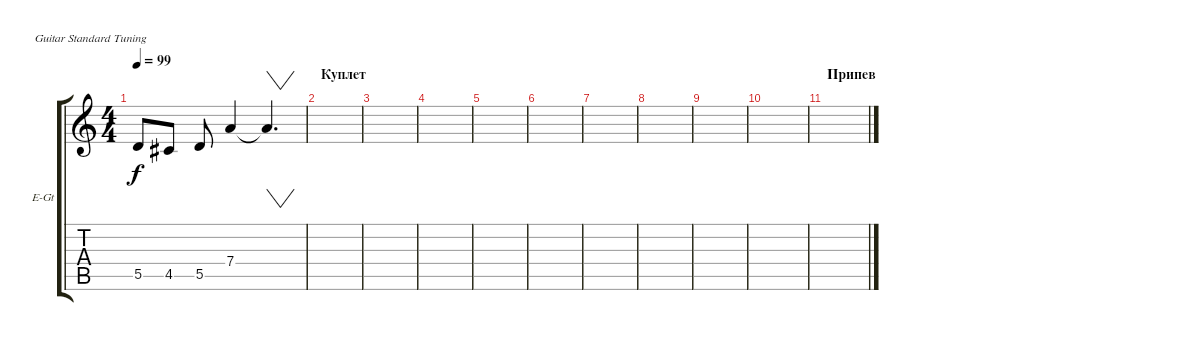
\defaultSystemsLayout 4
\bracketExtendMode groupsimilarinstruments
\firstSystemTrackNameOrientation horizontal
\otherSystemsTrackNameOrientation horizontal
\track ("Г. Каспарян" "E-Gt") {instrument overdrivenguitar}
\staff {score tabs}
\tuning (E4 B3 G3 D3 A2 E2)
\ts (4 4)
\tempo 99
\clef g2
\scale
0.333333
\ks c
5.5.8{dy f} 4.5.8 5.5.8 7.4.4 7.4{t}.4{vw d} |
\section ("" "Куплет")
\scale
0.333333 |
\scale
0.333333 |
\scale
0.333333 |
\scale
0.333333 |
\scale
0.333333 |
\scale
0.333333 |
\scale
0.333333 |
\scale
0.333333 |
\scale
0.333333 |
\section ("" "Припев")
\scale
0.333333 |
\scale
0.333333 |
\scale
0.333333 |
\scale
0.333333 |
\scale
0.333333 |
\scale
0.333333
